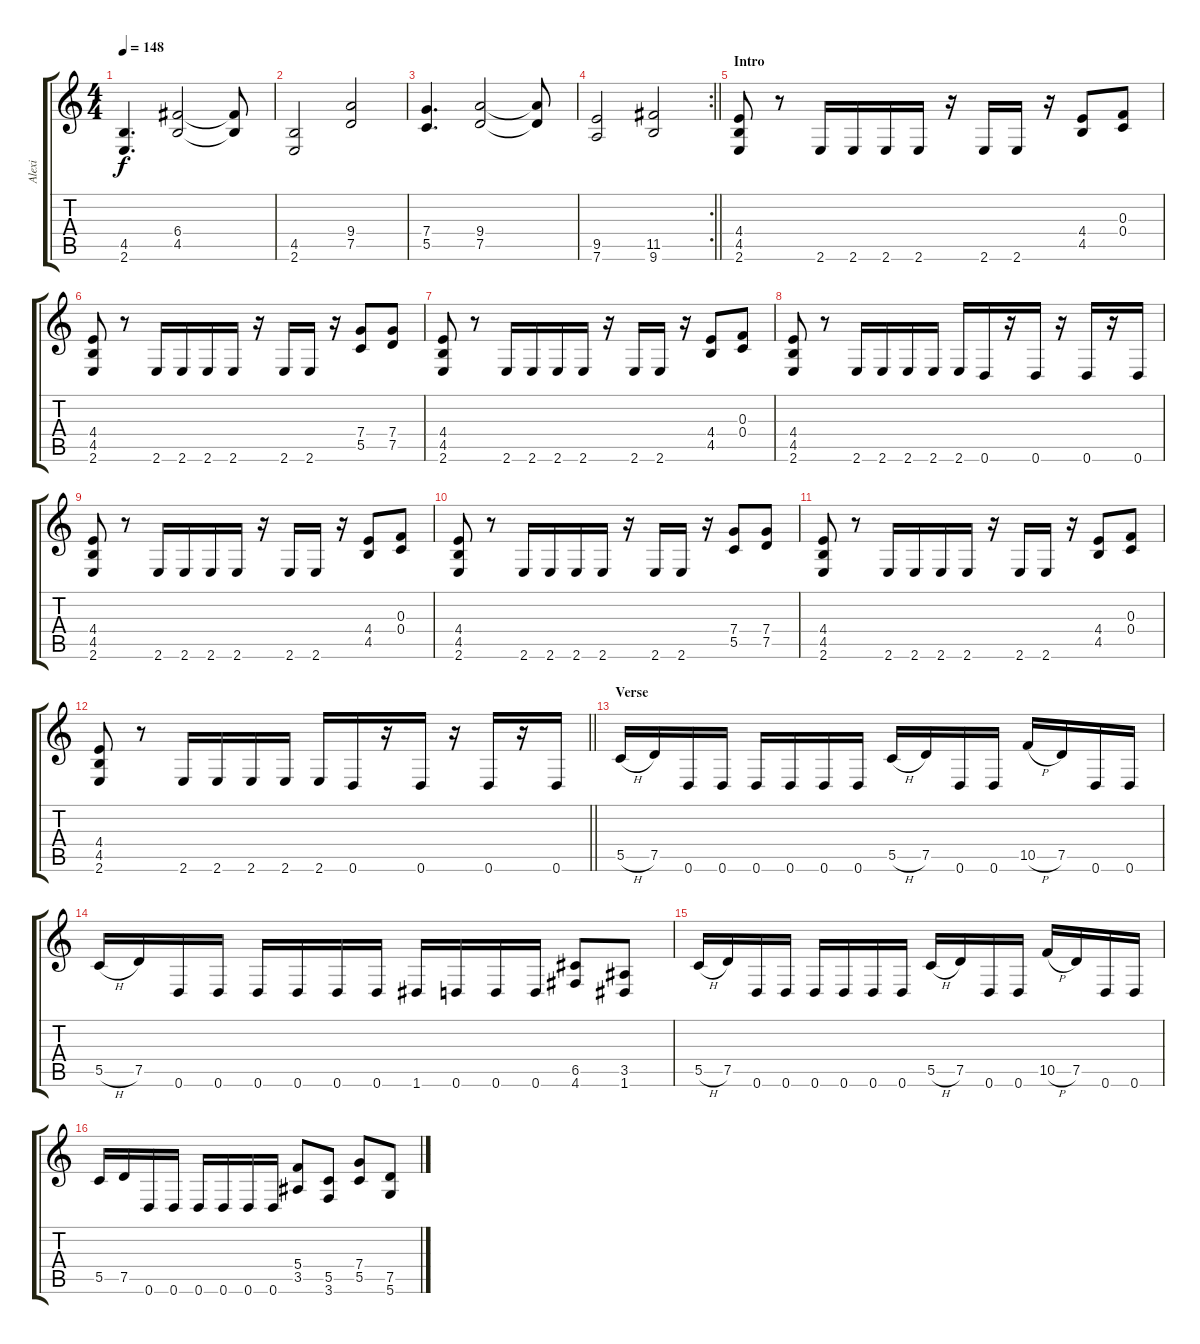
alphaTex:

\track ("Alexi" "Alexi") {instrument overdrivenguitar}
\staff {score tabs}
\tuning (D4 A3 F3 C3 G2 D2) {hide}
\ts (4 4)
\tempo 148
\clef g2
\ks c
(4.5 2.6).4{d dy f} (6.4 4.5).2 (6.4{t} 4.5{t}).8 |
(4.5 2.6).2 (9.4 7.5).2 |
(7.4 5.5).4{d} (9.4 7.5).2 (9.4{t} 7.5{t}).8 |
\rc 2
\barLineRight lightlight
(9.5 7.6).2 (11.5 9.6).2 |
\section ("" "Intro")
(4.4 4.5 2.6).8 r.8 2.6.16 2.6.16 2.6.16 2.6.16 r.16 2.6.16 2.6.16 r.16 (4.4 4.5).8 (0.3 0.4).8 |
(4.4 4.5 2.6).8 r.8 2.6.16 2.6.16 2.6.16 2.6.16 r.16 2.6.16 2.6.16 r.16 (7.4 5.5).8 (7.4 7.5).8 |
(4.4 4.5 2.6).8 r.8 2.6.16 2.6.16 2.6.16 2.6.16 r.16 2.6.16 2.6.16 r.16 (4.4 4.5).8 (0.3 0.4).8 |
(4.4 4.5 2.6).8 r.8 2.6.16 2.6.16 2.6.16 2.6.16 2.6.16 0.6.16 r.16 0.6.16 r.16 0.6.16 r.16 0.6.16 |
(4.4 4.5 2.6).8 r.8 2.6.16 2.6.16 2.6.16 2.6.16 r.16 2.6.16 2.6.16 r.16 (4.4 4.5).8 (0.3 0.4).8 |
(4.4 4.5 2.6).8 r.8 2.6.16 2.6.16 2.6.16 2.6.16 r.16 2.6.16 2.6.16 r.16 (7.4 5.5).8 (7.4 7.5).8 |
(4.4 4.5 2.6).8 r.8 2.6.16 2.6.16 2.6.16 2.6.16 r.16 2.6.16 2.6.16 r.16 (4.4 4.5).8 (0.3 0.4).8 |
\barLineRight lightlight
(4.4 4.5 2.6).8 r.8 2.6.16 2.6.16 2.6.16 2.6.16 2.6.16 0.6.16 r.16 0.6.16 r.16 0.6.16 r.16 0.6.16 |
\section ("" "Verse")
5.5{h}.16 7.5.16 0.6.16 0.6.16 0.6.16 0.6.16 0.6.16 0.6.16 5.5{h}.16 7.5.16 0.6.16 0.6.16 10.5{h}.16 7.5.16 0.6.16 0.6.16 |
5.5{h}.16 7.5.16 0.6.16 0.6.16 0.6.16 0.6.16 0.6.16 0.6.16 1.6.16 0.6.16 0.6.16 0.6.16 (6.5 4.6).8 (3.5 1.6).8 |
5.5{h}.16 7.5.16 0.6.16 0.6.16 0.6.16 0.6.16 0.6.16 0.6.16 5.5{h}.16 7.5.16 0.6.16 0.6.16 10.5{h}.16 7.5.16 0.6.16 0.6.16 |
5.5.16 7.5.16 0.6.16 0.6.16 0.6.16 0.6.16 0.6.16 0.6.16 (5.4 3.5).8 (5.5 3.6).8 (7.4 5.5).8 (7.5 5.6).8
